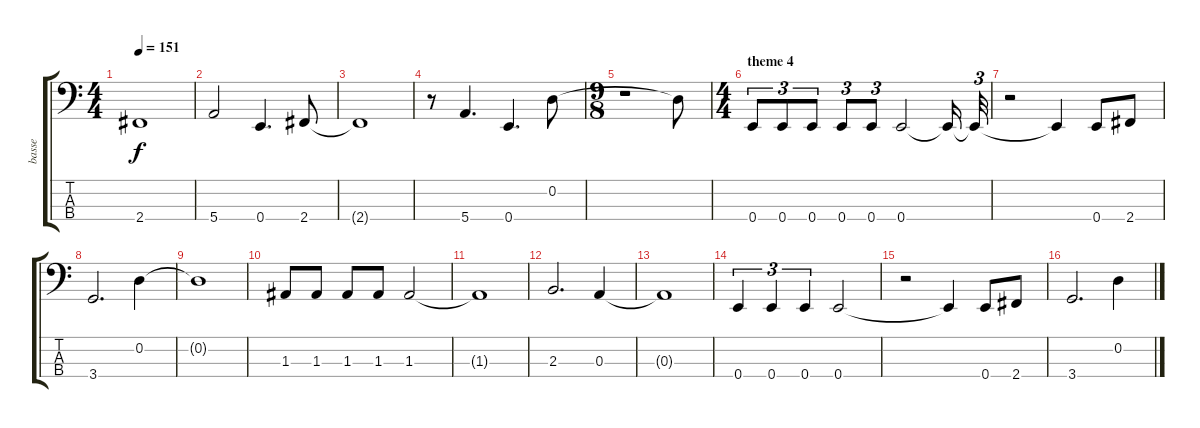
\track ("basse" "basse") {instrument electricbassfinger}
\staff {score tabs}
\tuning (G2 D2 A1 E1) {hide}
\ts (4 4)
\tempo 151
\clef f4
\ks c
2.4.1{dy f} |
5.4.2 0.4.4{d} 2.4.8 |
2.4{t}.1 |
r.8 5.4.4{d} 0.4.4{d} 0.2.8 |
\ts (9 8)
r.1 0.2{t}.8 |
\ts (4 4)
\section ("" "theme 4")
0.4.8{tu (3 2)} 0.4.8{tu (3 2)} 0.4.8{tu (3 2)} 0.4.8{tu (3 2)} 0.4.8{tu (3 2)} 0.4.2 0.4{t}.16 0.4{t}.32{tu (3 2)} |
r.2 0.4{t}.4 0.4.8 2.4.8 |
3.4.2{d} 0.2.4 |
0.2{t}.1 |
1.3.8 1.3.8 1.3.8 1.3.8 1.3.2 |
1.3{t}.1 |
2.3.2{d} 0.3.4 |
0.3{t}.1 |
0.4.4{tu (3 2)} 0.4.4{tu (3 2)} 0.4.4{tu (3 2)} 0.4.2 |
r.2 0.4{t}.4 0.4.8 2.4.8 |
3.4.2{d} 0.2.4
